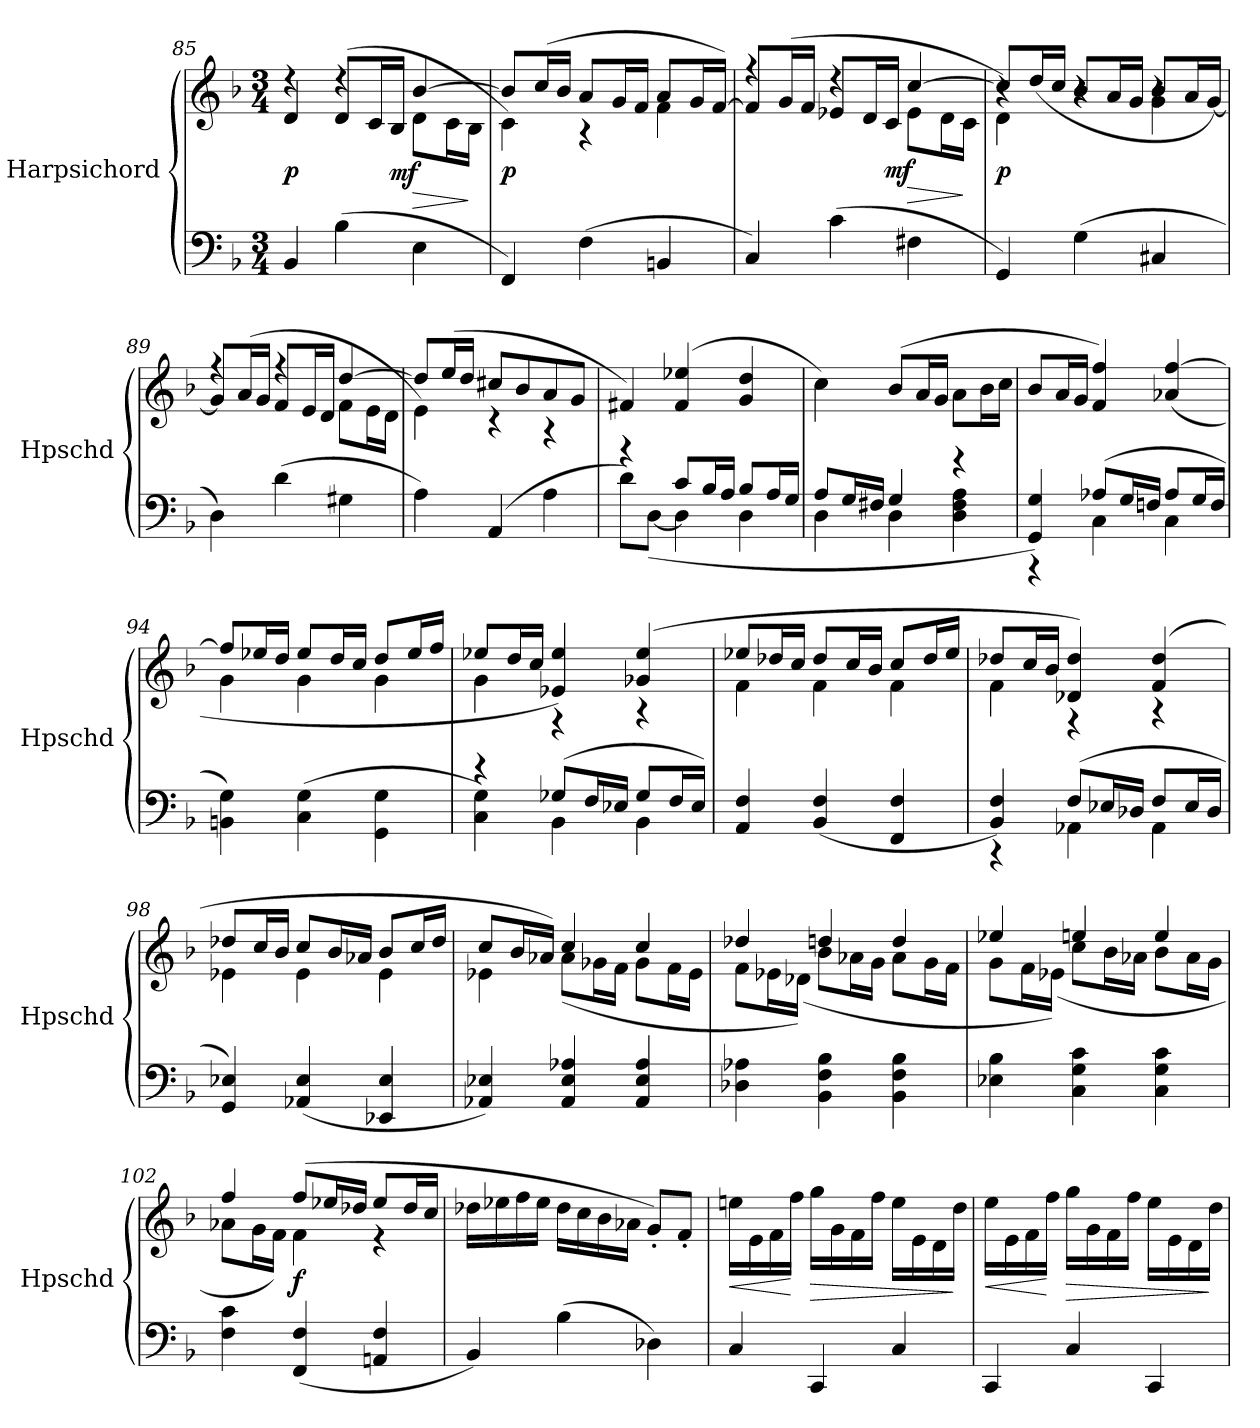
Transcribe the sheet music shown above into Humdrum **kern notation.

**kern	**kern	**dynam
*part1	*part1	*part1
*staff2	*staff1	*staff1/2
*I"Harpsichord	*	*
*I'Hpschd	*	*
*clefF4	*clefG2	*
*k[b-]	*k[b-]	*
*M3/4	*M3/4	*
=85	=85	=85
*	*^	*
4BB-/	4r	4d/	p
(4B-\	4r	(8d/L	.
.	.	16c/L	.
.	.	16B-/JJ	mf
4E\	[4b-/	8d\L	>
.	.	16c\L	.
.	.	16B-\JJ	]
=86	=86	=86	=86
4FF/)	8b-/L]	4c\)	p
.	(16cc/L	.	.
.	16b-/JJ	.	.
(4F\	8a/L	4r	.
.	16g/L	.	.
.	16f/JJ	.	.
4BBn/	8a/L	4f\	.
.	16g/L	.	.
.	[16f/JJ)	.	.
=87	=87	=87	=87
4C/)	4r	8f/L]	.
.	.	(16g/L	.
.	.	16f/JJ	.
(4c\	4r	8e-X/L	.
.	.	16d/L	.
.	.	16c/JJ	mf
4F#X\	[4cc/	8e-\L	>
.	.	16d\L	.
.	.	16c\JJ	]
=88	=88	=88	=88
*	*	*^	*
4GG/)	4r	8cc/L]	4d\)	p
.	.	(16dd/L	.	.
.	.	16cc/JJ	.	.
(4G\	4r	8b-/L	4r	.
.	.	16a/L	.	.
.	.	16g/JJ	.	.
4C#X/	4r	8b-/L	4g\	.
.	.	16a/L	.	.
.	.	[16g/JJ)	.	.
*	*	*v	*v	*
=89	=89	=89	=89
4D\)	4r	8g/L]	.
.	.	(16a/L	.
.	.	16g/JJ	.
(4d\	4r	8f/L	.
.	.	16e/L	.
.	.	16d/JJ	.
4G#X\	[4dd/	8f\L	.
.	.	16e\L	.
.	.	16d\JJ	.
=90	=90	=90	=90
4A\)	8dd/L]	4e\)	.
.	(16ee/L	.	.
.	16dd/JJ	.	.
(4AA/	8cc#X/L	4r	.
.	8b-/	.	.
4A\	8a/	4r	.
.	8g/J	.	.
*	*v	*v	*
=91	=91	=91
*^	*	*
4r	8d\L)	4f#X/)	.
.	([8D\J	.	.
8c/L	4D\]	(4f#/ 4ee-X/	.
16B-/L	.	.	.
16A/JJ	.	.	.
8B-/L	4D\	4g/ 4dd/	.
16A/L	.	.	.
16G/JJ	.	.	.
=92	=92	=92	=92
8A/L	4D\	4cc\)	.
16G/L	.	.	.
16F#X/JJ	.	.	.
4G/	4D\	(8b-/L	.
.	.	16a/L	.
.	.	16g/JJ	.
4r	4D\ 4F#\ 4A\	8a\L	.
.	.	16b-\L	.
.	.	16cc\JJ	.
=93	=93	=93	=93
4GG/ 4G/)	4r	8b-/L	.
.	.	16a/L	.
.	.	16g/JJ	.
(8A-X/L	4C\	4f/ 4ff/)	.
16G/L	.	.	.
16Fn/JJ	.	.	.
8A-/L	4C\	(4a-X/ [4ff/	.
16G/L	.	.	.
16F/JJ	.	.	.
*v	*v	*	*
=94	=94	=94
*	*^	*
4BBn\ 4G\)	8ff/L]	4g\	.
.	16ee-X/L	.	.
.	16dd/JJ	.	.
(4C\ 4G\	8ee-/L	4g\	.
.	16dd/L	.	.
.	16cc/JJ	.	.
4GG\ 4G\	8dd/L	4g\	.
.	16ee-/L	.	.
.	16ff/JJ	.	.
=95	=95	=95	=95
*^	*	*	*
4r	4C\ 4G\)	8ee-X/L	4g\	.
.	.	16dd/L	.	.
.	.	16cc/JJ	.	.
(8G-X/L	4BB-\	4e-X/ 4ee-/)	4r	.
16F/L	.	.	.	.
16E-X/JJ	.	.	.	.
8G-/L	4BB-\	(4g-X/ 4ee-/	4r	.
16F/L	.	.	.	.
16E-/JJ)	.	.	.	.
*v	*v	*	*	*
=96	=96	=96	=96
4AA/ 4F/	8ee-X/L	4f\	.
.	16dd-X/L	.	.
.	16cc/JJ	.	.
(4BB-/ 4F/	8dd-/L	4f\	.
.	16cc/L	.	.
.	16b-/JJ	.	.
4FF/ 4F/	8cc/L	4f\	.
.	16dd-/L	.	.
.	16ee-/JJ	.	.
=97	=97	=97	=97
*^	*	*	*
4BB-/ 4F/)	4r	8dd-X/L	4f\	.
.	.	16cc/L	.	.
.	.	16b-/JJ	.	.
(8F/L	4AA-X\	4d-X/ 4dd-/)	4r	.
16E-X/L	.	.	.	.
16D-X/JJ	.	.	.	.
8F/L	4AA-\	(4f/ 4dd-/	4r	.
16E-/L	.	.	.	.
16D-/JJ	.	.	.	.
*v	*v	*	*	*
=98	=98	=98	=98
4GG/ 4E-X/)	8dd-X/L	4e-X\	.
.	16cc/L	.	.
.	16b-/JJ	.	.
(4AA-X/ 4E-/	8cc/L	4e-\	.
.	16b-/L	.	.
.	16a-X/JJ	.	.
4EE-X/ 4E-/	8b-/L	4e-\	.
.	16cc/L	.	.
.	16dd-/JJ	.	.
=99	=99	=99	=99
4AA-X/ 4E-X/)	8cc/L	4e-X\	.
.	16b-/L	.	.
.	16a-X/JJ)	.	.
4AA-/ 4E-/ 4A-X/	4cc/	(8a-\L	.
.	.	16g-X\L	.
.	.	16f\JJ	.
4AA-/ 4E-/ 4A-/	4cc/	8g-\L	.
.	.	16f\L	.
.	.	16e-\JJ	.
=100	=100	=100	=100
4D-X\ 4A-X\	4dd-X/	8f\L	.
.	.	16e-X\L	.
.	.	(16d-X\JJ)	.
4BB-\ 4F\ 4B-\	4ddn/	8b-\L	.
.	.	16a-X\L	.
.	.	16g\JJ	.
4BB-\ 4F\ 4B-\	4dd/	8a-\L	.
.	.	16g\L	.
.	.	16f\JJ	.
=101	=101	=101	=101
4E-X\ 4B-\	4ee-X/	8g\L	.
.	.	16f\L	.
.	.	(16e-X\JJ)	.
4C\ 4G\ 4c\	4een/	8cc\L	.
.	.	16b-\L	.
.	.	16a-X\JJ	.
4C\ 4G\ 4c\	4ee/	8b-\L	.
.	.	16a-\L	.
.	.	16g\JJ	.
=102	=102	=102	=102
4F\ 4c\	4ff/	8a-X\L	.
.	.	16g\L	.
.	.	16f\JJ)	.
(4FF/ 4F/	(8ff/L	4f\	f
.	16ee-X/L	.	.
.	16dd-X/JJ	.	.
4AAn/ 4F/	8ee-/L	4r	.
.	16dd-/L	.	.
.	16cc/JJ	.	.
*	*v	*v	*
=103	=103	=103
4BB-/)	16dd-X\LL	.
.	16ee-X\	.
.	16ff\	.
.	16ee-\JJ	.
(4B-\	16dd-\LL	.
.	16cc\	.
.	16b-\	.
.	16a-X\JJ	.
4D-X\)	8g'/L)	.
.	8f'/J	.
=104	=104	=104
4C/	16een\LL	<
.	16e\	.
.	16f\	.
.	16ff\JJ	[
4CC/	16gg\LL	>
.	16g\	.
.	16f\	.
.	16ff\JJ	.
4C/	16ee\LL	.
.	16e\	.
.	16d\	.
.	16dd\JJ	]
=105	=105	=105
4CC/	16ee\LL	<
.	16e\	.
.	16f\	.
.	16ff\JJ	[
4C/	16gg\LL	>
.	16g\	.
.	16f\	.
.	16ff\JJ	.
4CC/	16ee\LL	.
.	16e\	.
.	16d\	.
.	16dd\JJ	]
=	=	=
*-	*-	*-
